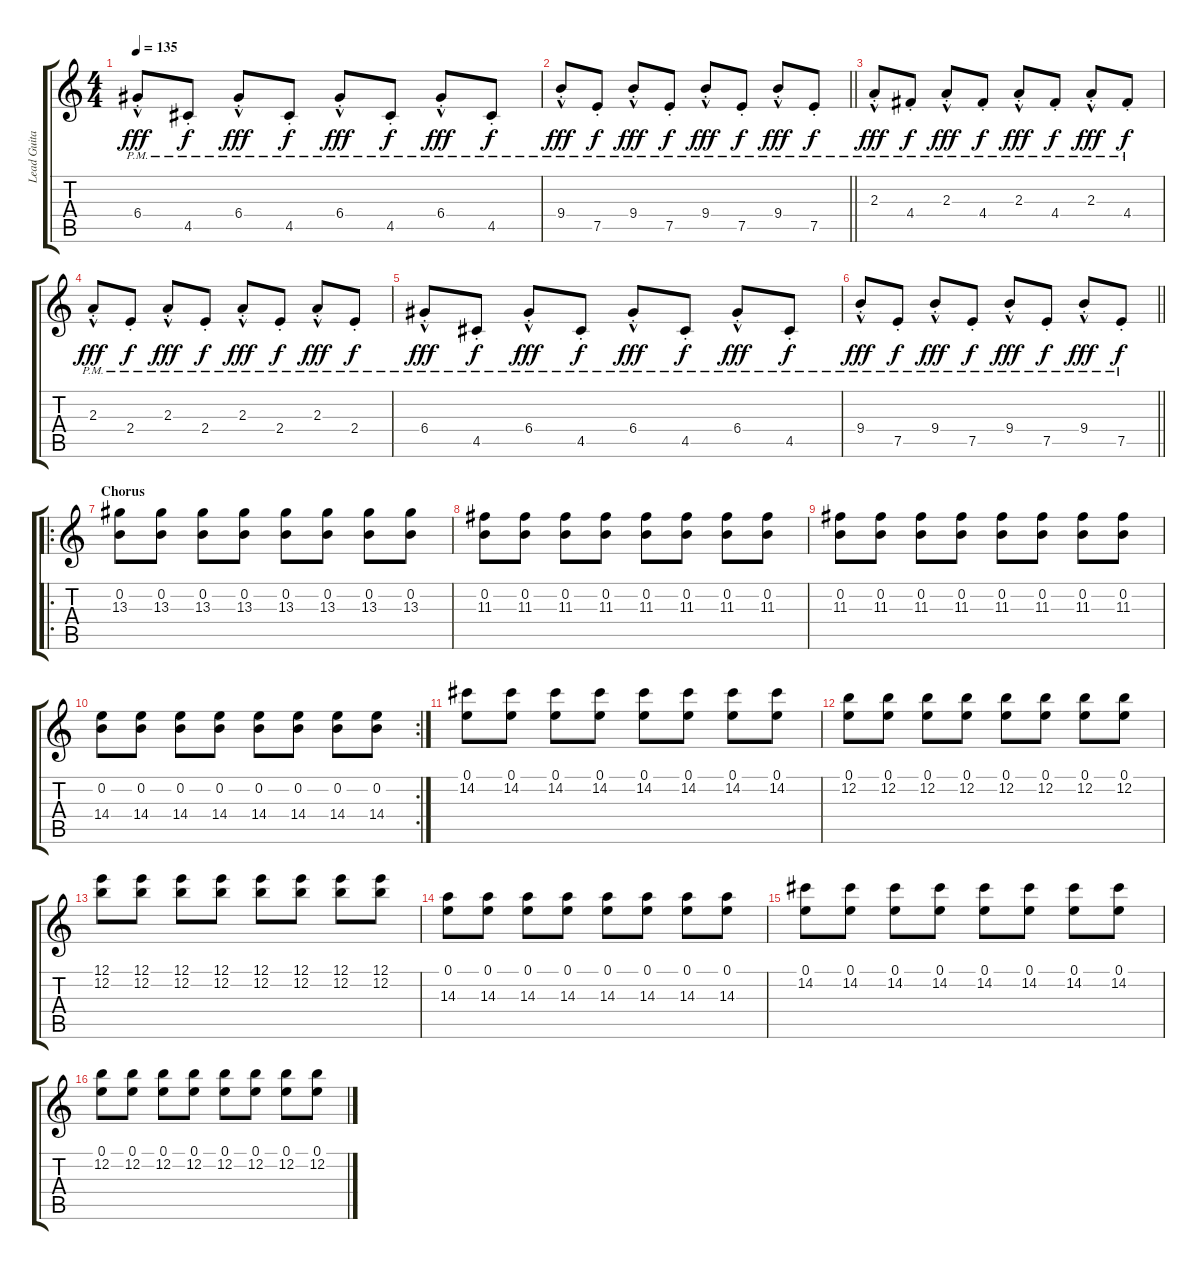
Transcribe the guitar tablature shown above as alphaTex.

\track ("Lead Guitar" "Lead Guita") {instrument distortionguitar}
\staff {score tabs}
\tuning (E4 B3 G3 D3 A2 E2) {hide}
\ts (4 4)
\tempo 135
\clef g2
\ks c
6.4{hac pm st}.8{dy fff} 4.5{pm st}.8{dy f} 6.4{hac pm st}.8{dy fff} 4.5{pm st}.8{dy f} 6.4{hac pm st}.8{dy fff} 4.5{pm st}.8{dy f} 6.4{hac pm st}.8{dy fff} 4.5{pm st}.8{dy f} |
\barLineRight lightlight
9.4{hac pm st}.8{dy fff} 7.5{pm st}.8{dy f} 9.4{hac pm st}.8{dy fff} 7.5{pm st}.8{dy f} 9.4{hac pm st}.8{dy fff} 7.5{pm st}.8{dy f} 9.4{hac pm st}.8{dy fff} 7.5{pm st}.8{dy f} |
2.3{hac pm st}.8{dy fff} 4.4{pm st}.8{dy f} 2.3{hac pm st}.8{dy fff} 4.4{pm st}.8{dy f} 2.3{hac pm st}.8{dy fff} 4.4{pm st}.8{dy f} 2.3{hac pm st}.8{dy fff} 4.4{pm st}.8{dy f} |
2.3{hac pm st}.8{dy fff} 2.4{pm st}.8{dy f} 2.3{hac pm st}.8{dy fff} 2.4{pm st}.8{dy f} 2.3{hac pm st}.8{dy fff} 2.4{pm st}.8{dy f} 2.3{hac pm st}.8{dy fff} 2.4{pm st}.8{dy f} |
6.4{hac pm st}.8{dy fff} 4.5{pm st}.8{dy f} 6.4{hac pm st}.8{dy fff} 4.5{pm st}.8{dy f} 6.4{hac pm st}.8{dy fff} 4.5{pm st}.8{dy f} 6.4{hac pm st}.8{dy fff} 4.5{pm st}.8{dy f} |
\barLineRight lightlight
9.4{hac pm st}.8{dy fff} 7.5{pm st}.8{dy f} 9.4{hac pm st}.8{dy fff} 7.5{pm st}.8{dy f} 9.4{hac pm st}.8{dy fff} 7.5{pm st}.8{dy f} 9.4{hac pm st}.8{dy fff} 7.5{pm st}.8{dy f} |
\ro
\section ("" "Chorus")
(0.2 13.3).8{instrument distortionguitar} (0.2 13.3).8 (0.2 13.3).8 (0.2 13.3).8 (0.2 13.3).8 (0.2 13.3).8 (0.2 13.3).8 (0.2 13.3).8 |
(0.2 11.3).8 (0.2 11.3).8 (0.2 11.3).8 (0.2 11.3).8 (0.2 11.3).8 (0.2 11.3).8 (0.2 11.3).8 (0.2 11.3).8 |
(0.2 11.3).8 (0.2 11.3).8 (0.2 11.3).8 (0.2 11.3).8 (0.2 11.3).8 (0.2 11.3).8 (0.2 11.3).8 (0.2 11.3).8 |
\rc 2
(0.2 14.4).8 (0.2 14.4).8 (0.2 14.4).8 (0.2 14.4).8 (0.2 14.4).8 (0.2 14.4).8 (0.2 14.4).8 (0.2 14.4).8 |
(0.1 14.2).8 (0.1 14.2).8 (0.1 14.2).8 (0.1 14.2).8 (0.1 14.2).8 (0.1 14.2).8 (0.1 14.2).8 (0.1 14.2).8 |
(0.1 12.2).8 (0.1 12.2).8 (0.1 12.2).8 (0.1 12.2).8 (0.1 12.2).8 (0.1 12.2).8 (0.1 12.2).8 (0.1 12.2).8 |
(12.1 12.2).8 (12.1 12.2).8 (12.1 12.2).8 (12.1 12.2).8 (12.1 12.2).8 (12.1 12.2).8 (12.1 12.2).8 (12.1 12.2).8 |
(0.1 14.3).8 (0.1 14.3).8 (0.1 14.3).8 (0.1 14.3).8 (0.1 14.3).8 (0.1 14.3).8 (0.1 14.3).8 (0.1 14.3).8 |
(0.1 14.2).8 (0.1 14.2).8 (0.1 14.2).8 (0.1 14.2).8 (0.1 14.2).8 (0.1 14.2).8 (0.1 14.2).8 (0.1 14.2).8 |
(0.1 12.2).8 (0.1 12.2).8 (0.1 12.2).8 (0.1 12.2).8 (0.1 12.2).8 (0.1 12.2).8 (0.1 12.2).8 (0.1 12.2).8
